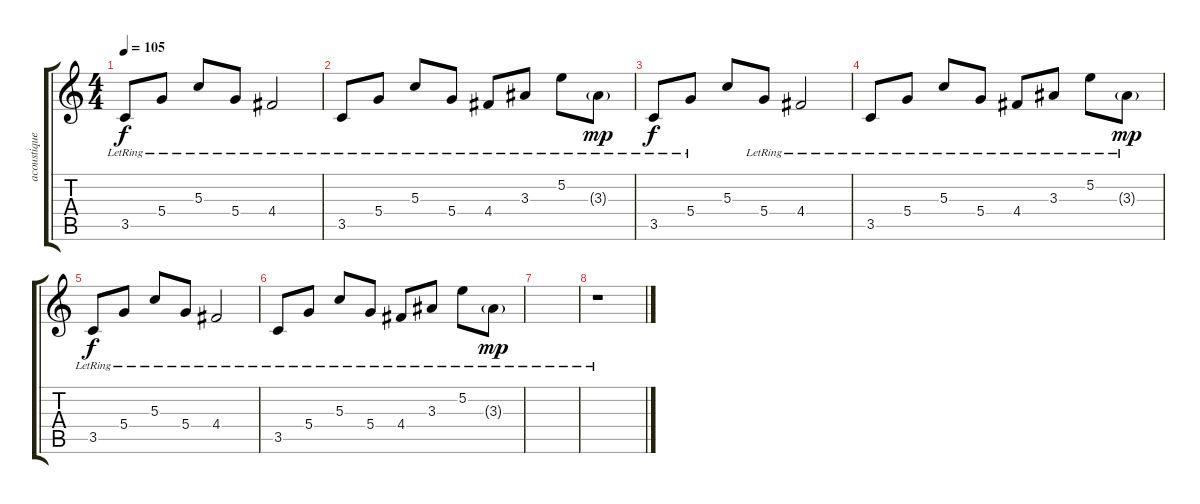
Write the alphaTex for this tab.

\track ("acoustique+électrique (2nd)" "acoustique") {instrument acousticguitarsteel}
\staff {score tabs}
\tuning (E4 B3 G3 D3 A2 E2) {hide}
\ts (4 4)
\tempo 105
\clef g2
\ks c
3.5{lr}.8{dy f} 5.4{lr}.8 5.3{lr}.8 5.4{lr}.8 4.4{lr}.2 |
3.5{lr}.8 5.4{lr}.8 5.3{lr}.8 5.4{lr}.8 4.4{lr}.8 3.3{lr}.8 5.2{lr}.8 3.3{g lr}.8{dy mp} |
3.5{lr}.8{dy f} 5.4{lr}.8 5.3.8 5.4{lr}.8 4.4{lr}.2 |
3.5{lr}.8 5.4{lr}.8 5.3{lr}.8 5.4{lr}.8 4.4{lr}.8 3.3{lr}.8 5.2{lr}.8 3.3{g lr}.8{dy mp} |
3.5{lr}.8{dy f} 5.4{lr}.8 5.3{lr}.8 5.4{lr}.8 4.4{lr}.2 |
3.5{lr}.8 5.4{lr}.8 5.3{lr}.8 5.4{lr}.8 4.4{lr}.8 3.3{lr}.8 5.2{lr}.8 3.3{g lr}.8{dy mp} |
|
r.1
